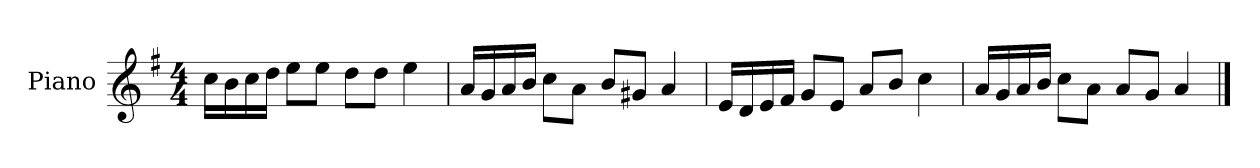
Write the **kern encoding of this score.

**kern
*part1
*staff1
*I"Piano
*I'P-no
*clefG2
*k[f#]
*M4/4
*MM90
=1
16cc\LL
16b\
16cc\
16dd\JJ
8ee\L
8ee\J
8dd\L
8dd\J
4ee\
=2
16a/LL
16g/
16a/
16b/JJ
8cc\L
8a\J
8b/L
8g#X/J
4a/
=3
16e/LL
16d/
16e/
16f#/JJ
8g/L
8e/J
8a/L
8b/J
4cc\
=4
16a/LL
16g/
16a/
16b/JJ
8cc\L
8a\J
8a/L
8g/J
4a/
==
*-
